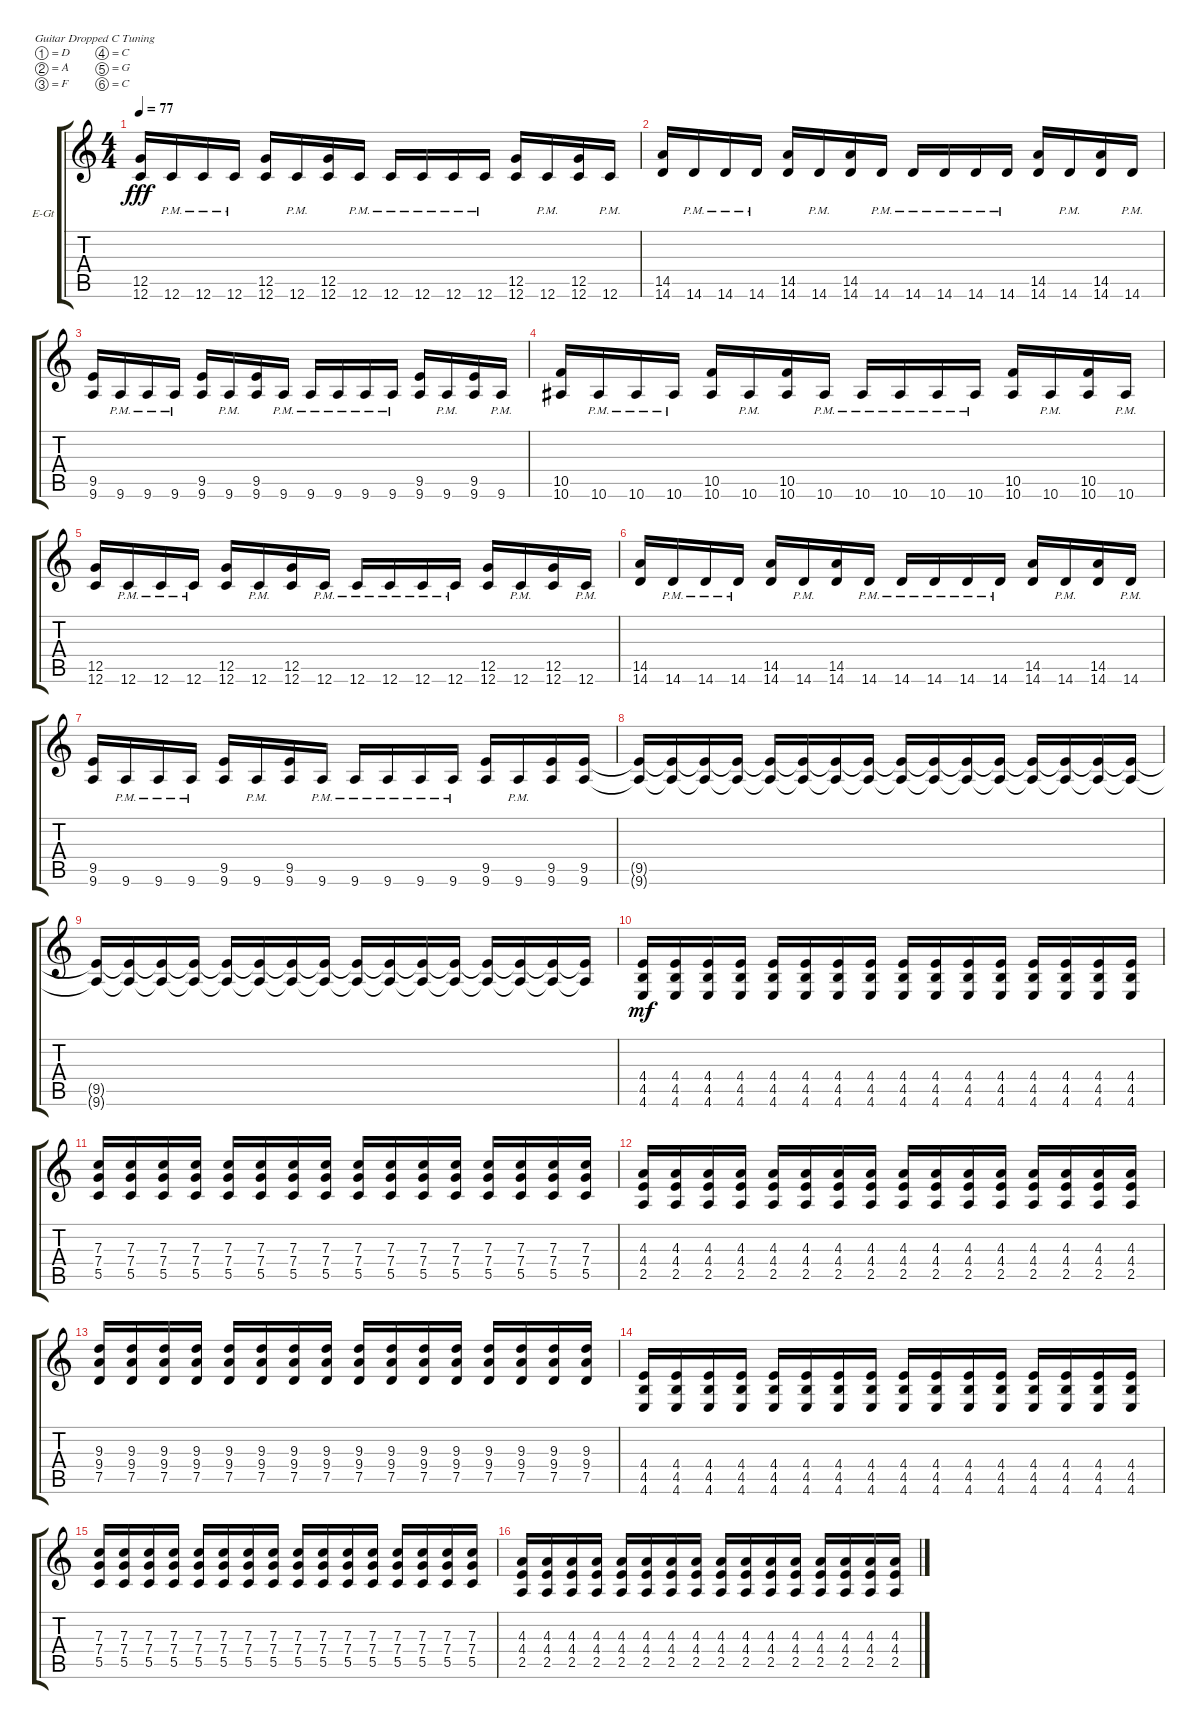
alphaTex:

\bracketExtendMode groupsimilarinstruments
\firstSystemTrackNameOrientation horizontal
\otherSystemsTrackNameOrientation horizontal
\track ("Electric Guitar 2" "E-Gt") {instrument distortionguitar}
\staff {score tabs}
\tuning (D4 A3 F3 C3 G2 C2)
\ts (4 4)
\tempo 77
\clef g2
\ks c
(12.6 12.5).16{dy fff} 12.6{pm}.16 12.6{pm}.16 12.6{pm}.16 (12.6 12.5).16 12.6{pm}.16 (12.6 12.5).16 12.6{pm}.16 12.6{pm}.16 12.6{pm}.16 12.6{pm}.16 12.6{pm}.16 (12.6 12.5).16 12.6{pm}.16 (12.6 12.5).16 12.6{pm}.16 |
(14.6 14.5).16 14.6{pm}.16 14.6{pm}.16 14.6{pm}.16 (14.6 14.5).16 14.6{pm}.16 (14.6 14.5).16 14.6{pm}.16 14.6{pm}.16 14.6{pm}.16 14.6{pm}.16 14.6{pm}.16 (14.6 14.5).16 14.6{pm}.16 (14.6 14.5).16 14.6{pm}.16 |
(9.6 9.5).16 9.6{pm}.16 9.6{pm}.16 9.6{pm}.16 (9.6 9.5).16 9.6{pm}.16 (9.6 9.5).16 9.6{pm}.16 9.6{pm}.16 9.6{pm}.16 9.6{pm}.16 9.6{pm}.16 (9.6 9.5).16 9.6{pm}.16 (9.6 9.5).16 9.6{pm}.16 |
(10.6 10.5).16 10.6{pm}.16 10.6{pm}.16 10.6{pm}.16 (10.6 10.5).16 10.6{pm}.16 (10.6 10.5).16 10.6{pm}.16 10.6{pm}.16 10.6{pm}.16 10.6{pm}.16 10.6{pm}.16 (10.6 10.5).16 10.6{pm}.16 (10.6 10.5).16 10.6{pm}.16 |
(12.6 12.5).16 12.6{pm}.16 12.6{pm}.16 12.6{pm}.16 (12.6 12.5).16 12.6{pm}.16 (12.6 12.5).16 12.6{pm}.16 12.6{pm}.16 12.6{pm}.16 12.6{pm}.16 12.6{pm}.16 (12.6 12.5).16 12.6{pm}.16 (12.6 12.5).16 12.6{pm}.16 |
(14.6 14.5).16 14.6{pm}.16 14.6{pm}.16 14.6{pm}.16 (14.6 14.5).16 14.6{pm}.16 (14.6 14.5).16 14.6{pm}.16 14.6{pm}.16 14.6{pm}.16 14.6{pm}.16 14.6{pm}.16 (14.6 14.5).16 14.6{pm}.16 (14.6 14.5).16 14.6{pm}.16 |
(9.6 9.5).16 9.6{pm}.16 9.6{pm}.16 9.6{pm}.16 (9.6 9.5).16 9.6{pm}.16 (9.6 9.5).16 9.6{pm}.16 9.6{pm}.16 9.6{pm}.16 9.6{pm}.16 9.6{pm}.16 (9.6 9.5).16 9.6{pm}.16 (9.6 9.5).16 (9.6 9.5).16 |
(9.6{t} 9.5{t}).16 (9.6{t} 9.5{t}).16 (9.6{t} 9.5{t}).16 (9.6{t} 9.5{t}).16 (9.6{t} 9.5{t}).16 (9.6{t} 9.5{t}).16 (9.6{t} 9.5{t}).16 (9.6{t} 9.5{t}).16 (9.6{t} 9.5{t}).16 (9.6{t} 9.5{t}).16 (9.6{t} 9.5{t}).16 (9.6{t} 9.5{t}).16 (9.6{t} 9.5{t}).16 (9.6{t} 9.5{t}).16 (9.6{t} 9.5{t}).16 (9.6{t} 9.5{t}).16 |
(9.6{t} 9.5{t}).16 (9.6{t} 9.5{t}).16 (9.6{t} 9.5{t}).16 (9.6{t} 9.5{t}).16 (9.6{t} 9.5{t}).16 (9.6{t} 9.5{t}).16 (9.6{t} 9.5{t}).16 (9.6{t} 9.5{t}).16 (9.6{t} 9.5{t}).16 (9.6{t} 9.5{t}).16 (9.6{t} 9.5{t}).16 (9.6{t} 9.5{t}).16 (9.6{t} 9.5{t}).16 (9.6{t} 9.5{t}).16 (9.6{t} 9.5{t}).16 (9.6{t} 9.5{t}).16 |
(4.6 4.5 4.4).16{dy mf} (4.6 4.5 4.4).16 (4.6 4.5 4.4).16 (4.6 4.5 4.4).16 (4.6 4.5 4.4).16 (4.6 4.5 4.4).16 (4.6 4.5 4.4).16 (4.6 4.5 4.4).16 (4.6 4.5 4.4).16 (4.6 4.5 4.4).16 (4.6 4.5 4.4).16 (4.6 4.5 4.4).16 (4.6 4.5 4.4).16 (4.6 4.5 4.4).16 (4.6 4.5 4.4).16 (4.6 4.5 4.4).16 |
(5.5 7.4 7.3).16 (5.5 7.4 7.3).16 (5.5 7.4 7.3).16 (5.5 7.4 7.3).16 (5.5 7.4 7.3).16 (5.5 7.4 7.3).16 (5.5 7.4 7.3).16 (5.5 7.4 7.3).16 (5.5 7.4 7.3).16 (5.5 7.4 7.3).16 (5.5 7.4 7.3).16 (5.5 7.4 7.3).16 (5.5 7.4 7.3).16 (5.5 7.4 7.3).16 (5.5 7.4 7.3).16 (5.5 7.4 7.3).16 |
(2.5 4.4 4.3).16 (2.5 4.4 4.3).16 (2.5 4.4 4.3).16 (2.5 4.4 4.3).16 (2.5 4.4 4.3).16 (2.5 4.4 4.3).16 (2.5 4.4 4.3).16 (2.5 4.4 4.3).16 (2.5 4.4 4.3).16 (2.5 4.4 4.3).16 (2.5 4.4 4.3).16 (2.5 4.4 4.3).16 (2.5 4.4 4.3).16 (2.5 4.4 4.3).16 (2.5 4.4 4.3).16 (2.5 4.4 4.3).16 |
(7.5 9.4 9.3).16 (7.5 9.4 9.3).16 (7.5 9.4 9.3).16 (7.5 9.4 9.3).16 (7.5 9.4 9.3).16 (7.5 9.4 9.3).16 (7.5 9.4 9.3).16 (7.5 9.4 9.3).16 (7.5 9.4 9.3).16 (7.5 9.4 9.3).16 (7.5 9.4 9.3).16 (7.5 9.4 9.3).16 (7.5 9.4 9.3).16 (7.5 9.4 9.3).16 (7.5 9.4 9.3).16 (7.5 9.4 9.3).16 |
(4.6 4.5 4.4).16 (4.6 4.5 4.4).16 (4.6 4.5 4.4).16 (4.6 4.5 4.4).16 (4.6 4.5 4.4).16 (4.6 4.5 4.4).16 (4.6 4.5 4.4).16 (4.6 4.5 4.4).16 (4.6 4.5 4.4).16 (4.6 4.5 4.4).16 (4.6 4.5 4.4).16 (4.6 4.5 4.4).16 (4.6 4.5 4.4).16 (4.6 4.5 4.4).16 (4.6 4.5 4.4).16 (4.6 4.5 4.4).16 |
(5.5 7.4 7.3).16 (5.5 7.4 7.3).16 (5.5 7.4 7.3).16 (5.5 7.4 7.3).16 (5.5 7.4 7.3).16 (5.5 7.4 7.3).16 (5.5 7.4 7.3).16 (5.5 7.4 7.3).16 (5.5 7.4 7.3).16 (5.5 7.4 7.3).16 (5.5 7.4 7.3).16 (5.5 7.4 7.3).16 (5.5 7.4 7.3).16 (5.5 7.4 7.3).16 (5.5 7.4 7.3).16 (5.5 7.4 7.3).16 |
(2.5 4.4 4.3).16 (2.5 4.4 4.3).16 (2.5 4.4 4.3).16 (2.5 4.4 4.3).16 (2.5 4.4 4.3).16 (2.5 4.4 4.3).16 (2.5 4.4 4.3).16 (2.5 4.4 4.3).16 (2.5 4.4 4.3).16 (2.5 4.4 4.3).16 (2.5 4.4 4.3).16 (2.5 4.4 4.3).16 (2.5 4.4 4.3).16 (2.5 4.4 4.3).16 (2.5 4.4 4.3).16 (2.5 4.4 4.3).16
